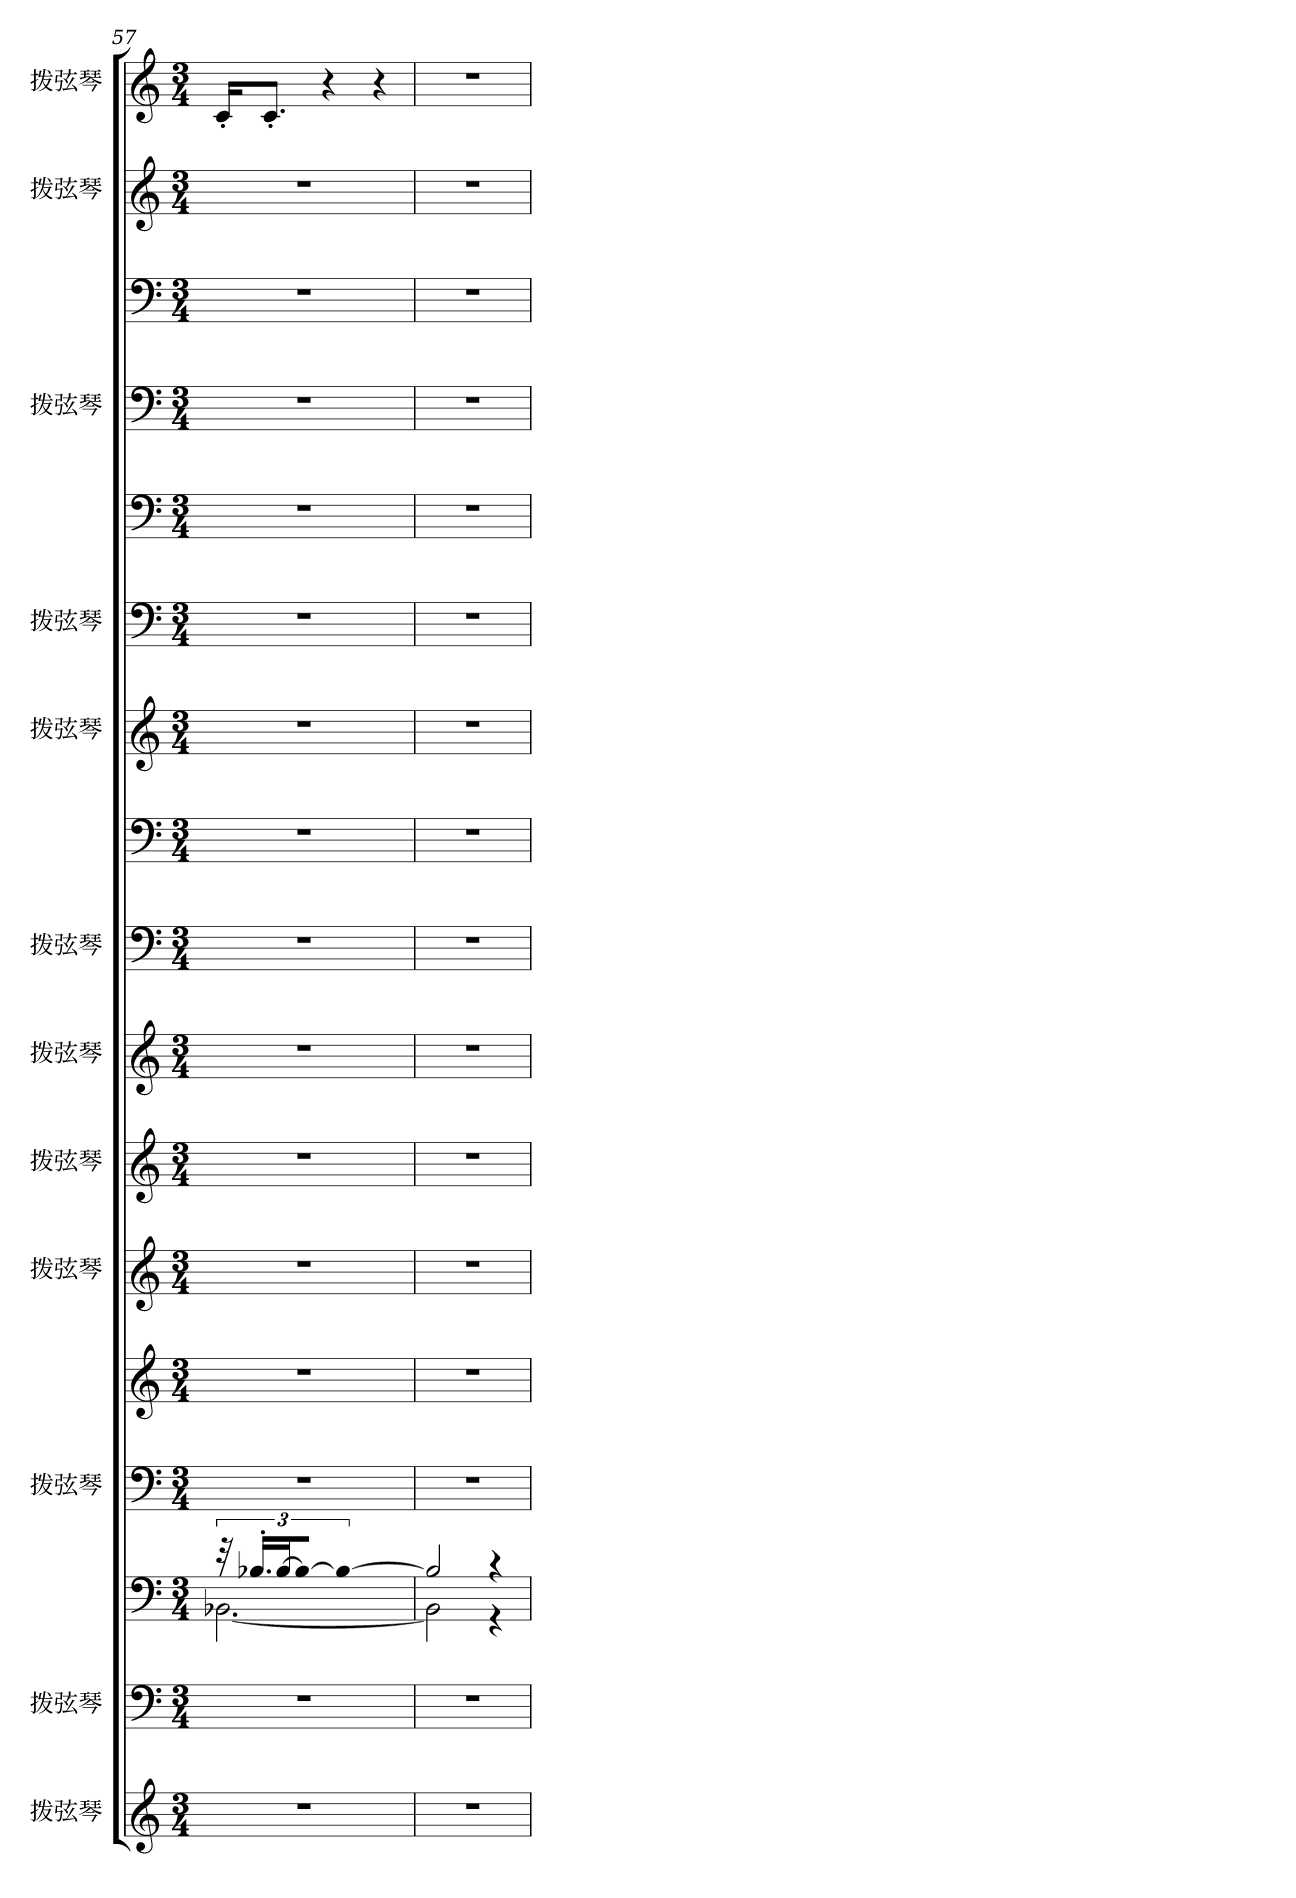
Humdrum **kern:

**kern	**kern	**kern	**kern	**kern	**kern	**kern	**kern	**kern	**kern	**kern	**kern	**kern	**kern	**kern	**kern	**kern
*part12	*part11	*part11	*part10	*part10	*part9	*part8	*part7	*part6	*part6	*part5	*part4	*part4	*part3	*part3	*part2	*part1
*staff17	*staff16	*staff15	*staff14	*staff13	*staff12	*staff11	*staff10	*staff9	*staff8	*staff7	*staff6	*staff5	*staff4	*staff3	*staff2	*staff1
*I"拨弦琴	*I"拨弦琴	*	*I"拨弦琴	*	*I"拨弦琴	*I"拨弦琴	*I"拨弦琴	*I"拨弦琴	*	*I"拨弦琴	*I"拨弦琴	*	*I"拨弦琴	*	*I"拨弦琴	*I"拨弦琴
*clefG2	*clefF4	*clefF4	*clefF4	*clefG2	*clefG2	*clefG2	*clefG2	*clefF4	*clefF4	*clefG2	*clefF4	*clefF4	*clefF4	*clefF4	*clefG2	*clefG2
*k[]	*k[]	*k[]	*k[]	*k[]	*k[]	*k[]	*k[]	*k[]	*k[]	*k[]	*k[]	*k[]	*k[]	*k[]	*k[]	*k[]
*M3/4	*M3/4	*M3/4	*M3/4	*M3/4	*M3/4	*M3/4	*M3/4	*M3/4	*M3/4	*M3/4	*M3/4	*M3/4	*M3/4	*M3/4	*M3/4	*M3/4
=57	=57	=57	=57	=57	=57	=57	=57	=57	=57	=57	=57	=57	=57	=57	=57	=57
*	*	*^	*	*	*	*	*	*	*	*	*	*	*	*	*	*
2.r	2.r	48r	[2.BB-X\	2.r	2.r	2.r	2.r	2.r	2.r	2.r	2.r	2.r	2.r	2.r	2.r	2.r	16c'/KL
.	.	24.B-X'/LL	.	.	.	.	.	.	.	.	.	.	.	.	.	.	.
.	.	.	.	.	.	.	.	.	.	.	.	.	.	.	.	.	8.c'/J
.	.	[24B-/J	.	.	.	.	.	.	.	.	.	.	.	.	.	.	.
.	.	8B-/J_	.	.	.	.	.	.	.	.	.	.	.	.	.	.	.
.	.	2B-/_	.	.	.	.	.	.	.	.	.	.	.	.	.	.	4r
.	.	.	.	.	.	.	.	.	.	.	.	.	.	.	.	.	4r
=58	=58	=58	=58	=58	=58	=58	=58	=58	=58	=58	=58	=58	=58	=58	=58	=58	=58
2.r	2.r	2B-/]	2BB-\]	2.r	2.r	2.r	2.r	2.r	2.r	2.r	2.r	2.r	2.r	2.r	2.r	2.r	2.r
.	.	4r	4r	.	.	.	.	.	.	.	.	.	.	.	.	.	.
*	*	*v	*v	*	*	*	*	*	*	*	*	*	*	*	*	*	*
=	=	=	=	=	=	=	=	=	=	=	=	=	=	=	=	=
*-	*-	*-	*-	*-	*-	*-	*-	*-	*-	*-	*-	*-	*-	*-	*-	*-
